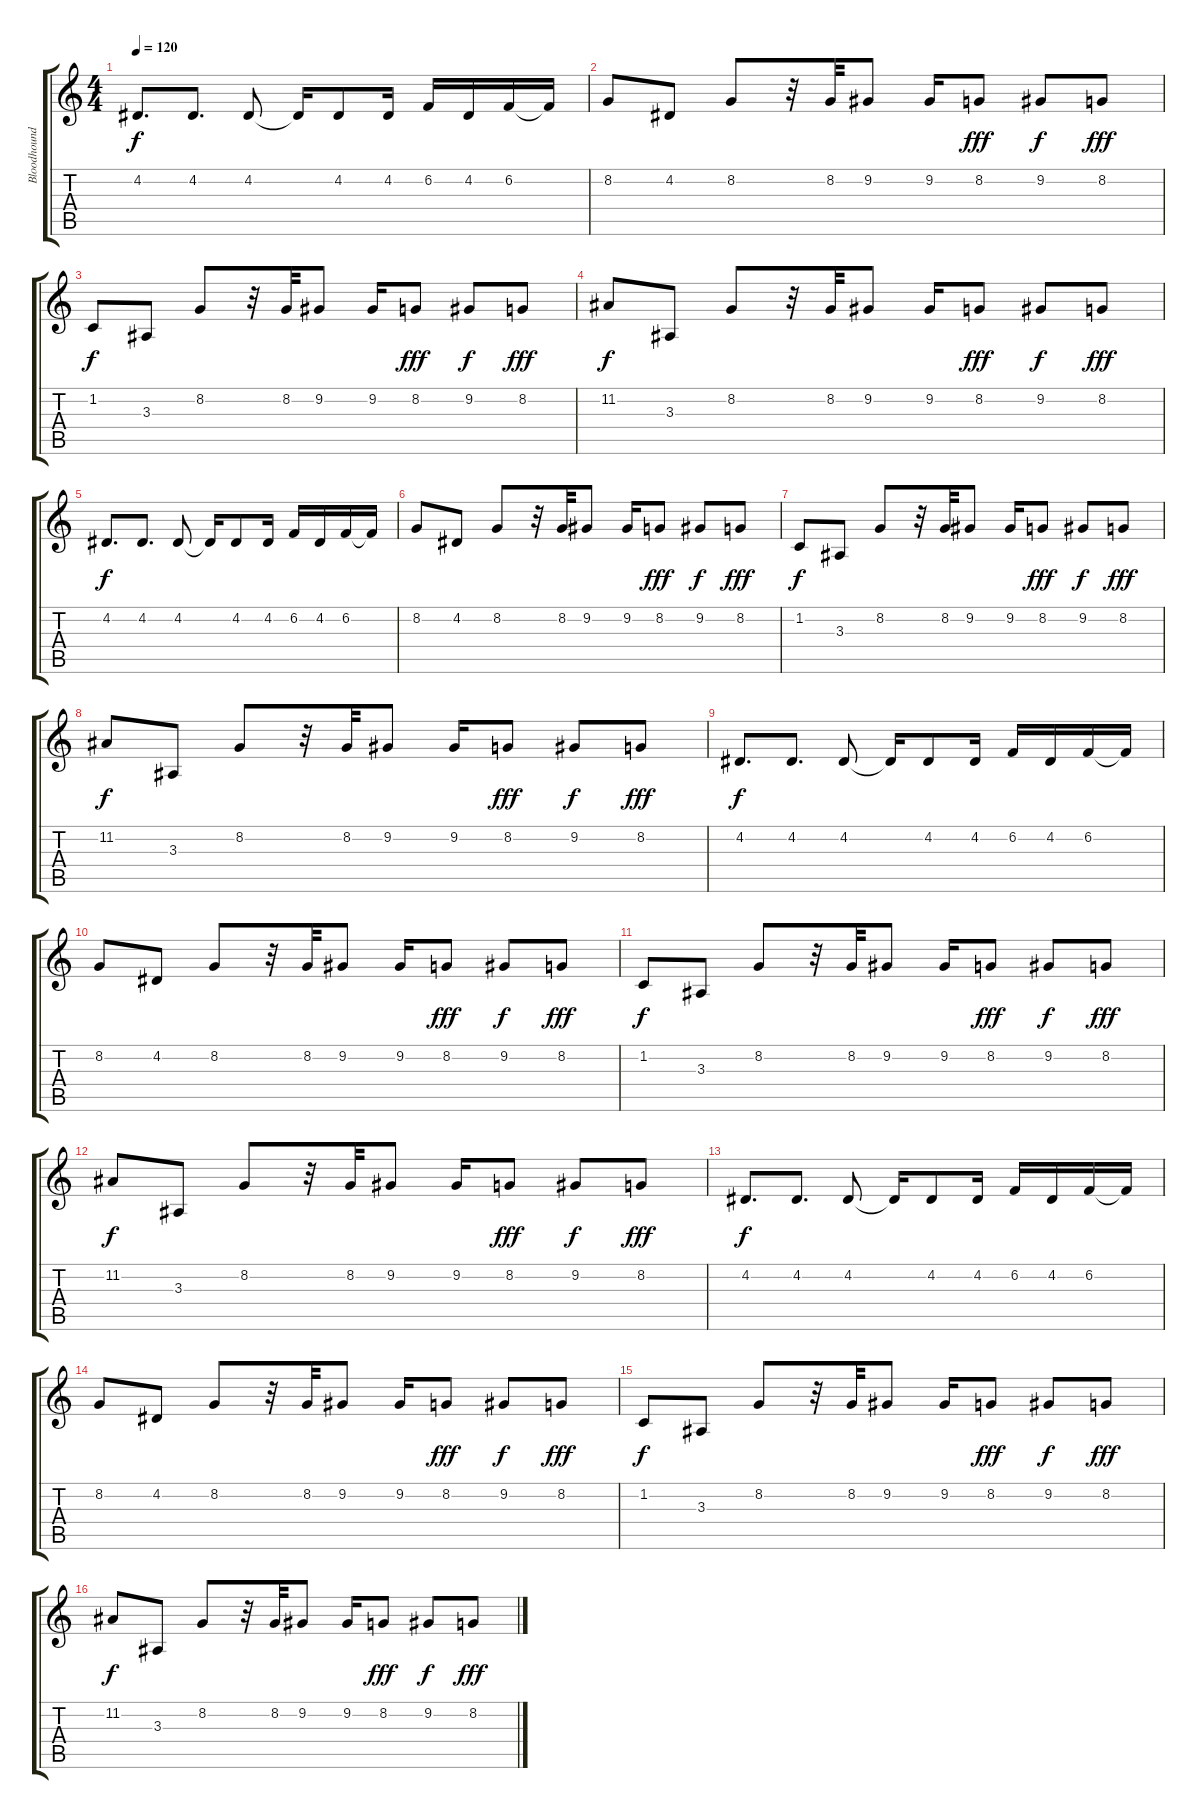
\track ("Bloodhound Gang" "Bloodhound") {instrument bassoon}
\staff {score tabs}
\tuning (E4 B3 G3 D3 A2 E2) {hide}
\ts (4 4)
\tempo 120
\clef g2
\ks c
4.2.8{d dy f} 4.2.8{d} 4.2.8 4.2{t}.16 4.2.8 4.2.16 6.2.16 4.2.16 6.2.16 6.2{t}.16 |
8.2.8 4.2.8 8.2.8 r.32 8.2.32 9.2.8 9.2.16 8.2.8{dy fff} 9.2.8{dy f} 8.2.8{dy fff} |
1.2.8{dy f} 3.3.8 8.2.8 r.32 8.2.32 9.2.8 9.2.16 8.2.8{dy fff} 9.2.8{dy f} 8.2.8{dy fff} |
11.2.8{dy f} 3.3.8 8.2.8 r.32 8.2.32 9.2.8 9.2.16 8.2.8{dy fff} 9.2.8{dy f} 8.2.8{dy fff} |
4.2.8{d dy f} 4.2.8{d} 4.2.8 4.2{t}.16 4.2.8 4.2.16 6.2.16 4.2.16 6.2.16 6.2{t}.16 |
8.2.8 4.2.8 8.2.8 r.32 8.2.32 9.2.8 9.2.16 8.2.8{dy fff} 9.2.8{dy f} 8.2.8{dy fff} |
1.2.8{dy f} 3.3.8 8.2.8 r.32 8.2.32 9.2.8 9.2.16 8.2.8{dy fff} 9.2.8{dy f} 8.2.8{dy fff} |
11.2.8{dy f} 3.3.8 8.2.8 r.32 8.2.32 9.2.8 9.2.16 8.2.8{dy fff} 9.2.8{dy f} 8.2.8{dy fff} |
4.2.8{d dy f} 4.2.8{d} 4.2.8 4.2{t}.16 4.2.8 4.2.16 6.2.16 4.2.16 6.2.16 6.2{t}.16 |
8.2.8{volume 9} 4.2.8 8.2.8 r.32 8.2.32 9.2.8 9.2.16 8.2.8{dy fff} 9.2.8{dy f} 8.2.8{dy fff} |
1.2.8{dy f} 3.3.8 8.2.8 r.32 8.2.32 9.2.8 9.2.16 8.2.8{dy fff} 9.2.8{dy f} 8.2.8{dy fff} |
11.2.8{dy f volume 7} 3.3.8 8.2.8 r.32 8.2.32 9.2.8 9.2.16 8.2.8{dy fff} 9.2.8{dy f} 8.2.8{dy fff} |
4.2.8{d dy f} 4.2.8{d} 4.2.8 4.2{t}.16 4.2.8 4.2.16 6.2.16 4.2.16 6.2.16 6.2{t}.16 |
8.2.8{volume 5} 4.2.8 8.2.8 r.32 8.2.32 9.2.8 9.2.16 8.2.8{dy fff} 9.2.8{dy f} 8.2.8{dy fff} |
1.2.8{dy f} 3.3.8 8.2.8 r.32 8.2.32 9.2.8 9.2.16 8.2.8{dy fff} 9.2.8{dy f} 8.2.8{dy fff} |
11.2.8{dy f volume 0} 3.3.8 8.2.8 r.32 8.2.32 9.2.8 9.2.16 8.2.8{dy fff} 9.2.8{dy f} 8.2.8{dy fff}
